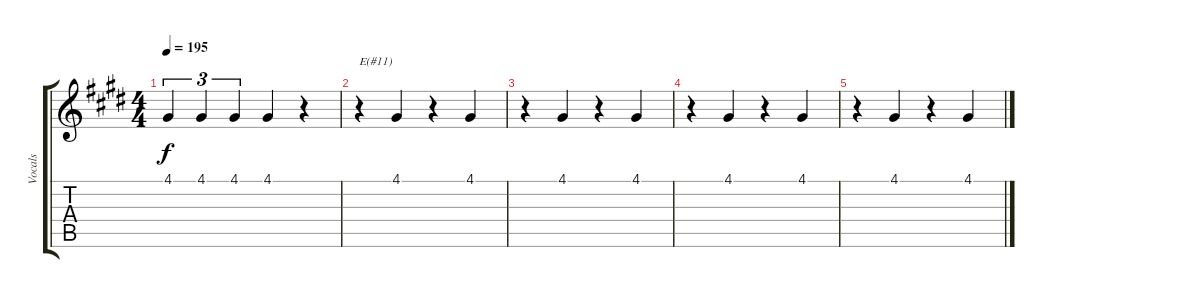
\track ("Vocals" "Vocals") {instrument trumpet}
\staff {score tabs}
\tuning (E4 B3 G3 D3 A2 E2) {hide}
\ts (4 4)
\tempo 195
\clef g2
\ks e
4.1.4{tu (3 2) dy f} 4.1.4{tu (3 2)} 4.1.4{tu (3 2)} 4.1.4 r.4 |
r.4{txt "E(#11)"} 4.1.4 r.4 4.1.4 |
r.4 4.1.4 r.4 4.1.4 |
r.4 4.1.4 r.4 4.1.4 |
r.4 4.1.4 r.4 4.1.4
